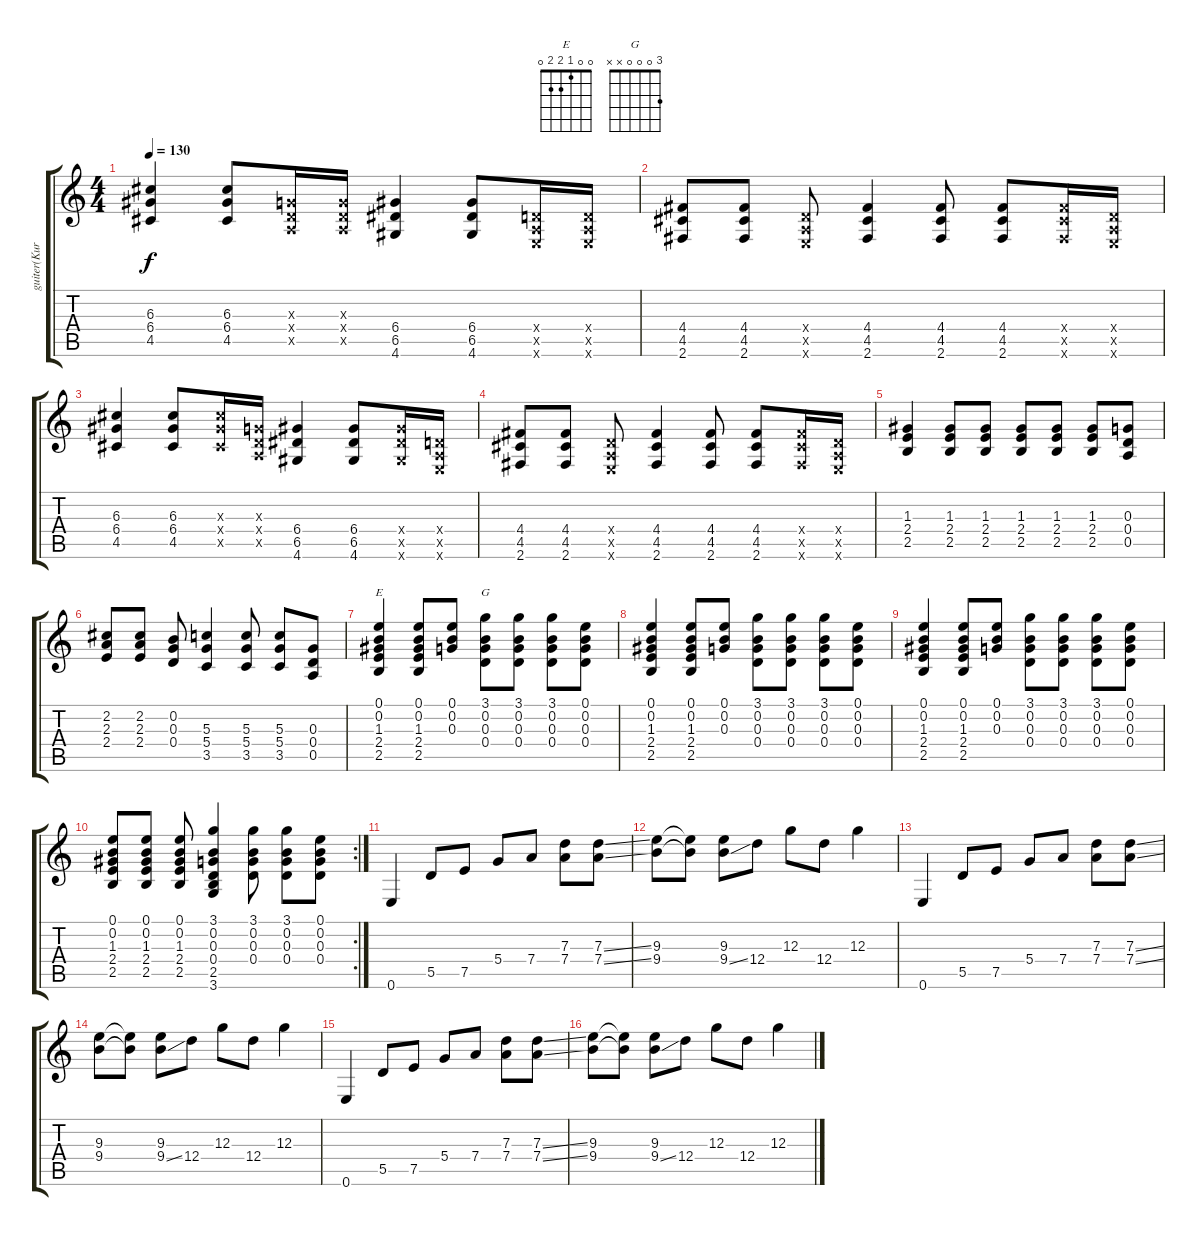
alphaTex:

\track ("guiter(Kurt Cobain)" "guiter(Kur") {instrument overdrivenguitar}
\staff {score tabs}
\tuning (E4 B3 G3 D3 A2 E2) {hide}
\chord ("E" 0 0 1 2 2 0)
\chord ("G" 3 0 0 0 x x)
\ts (4 4)
\tempo 130
\clef g2
\ks c
(6.3 6.4 4.5).4{dy f} (6.3 6.4 4.5).8 (0.3{x} 0.4{x} 0.5{x}).16 (0.3{x} 0.4{x} 0.5{x}).16 (6.4 6.5 4.6).4 (6.4 6.5 4.6).8 (0.4{x} 0.5{x} 0.6{x}).16 (0.4{x} 0.5{x} 0.6{x}).16 |
(4.4 4.5 2.6).8 (4.4 4.5 2.6).8 (0.4{x} 0.5{x} 0.6{x}).8 (4.4 4.5 2.6).4 (4.4 4.5 2.6).8 (4.4 4.5 2.6).8 (4.4{x} 4.5{x} 2.6{x}).16 (0.4{x} 0.5{x} 0.6{x}).16 |
(6.3 6.4 4.5).4 (6.3 6.4 4.5).8 (6.3{x} 6.4{x} 4.5{x}).16 (0.3{x} 0.4{x} 0.5{x}).16 (6.4 6.5 4.6).4 (6.4 6.5 4.6).8 (6.4{x} 6.5{x} 4.6{x}).16 (0.4{x} 0.5{x} 0.6{x}).16 |
(4.4 4.5 2.6).8 (4.4 4.5 2.6).8 (0.4{x} 0.5{x} 0.6{x}).8 (4.4 4.5 2.6).4 (4.4 4.5 2.6).8 (4.4 4.5 2.6).8 (4.4{x} 4.5{x} 2.6{x}).16 (0.4{x} 0.5{x} 0.6{x}).16 |
(1.3 2.4 2.5).4 (1.3 2.4 2.5).8 (1.3 2.4 2.5).8 (1.3 2.4 2.5).8 (1.3 2.4 2.5).8 (1.3 2.4 2.5).8 (0.3 0.4 0.5).8 |
(2.2 2.3 2.4).8 (2.2 2.3 2.4).8 (0.2 0.3 0.4).8 (5.3 5.4 3.5).4 (5.3 5.4 3.5).8 (5.3 5.4 3.5).8 (0.3 0.4 0.5).8 |
(0.1 0.2 1.3 2.4 2.5).4{ch "E"} (0.1 0.2 1.3 2.4 2.5).8 (0.1 0.2 0.3).8 (3.1 0.2 0.3 0.4).8{ch "G"} (3.1 0.2 0.3 0.4).8 (3.1 0.2 0.3 0.4).8 (0.1 0.2 0.3 0.4).8 |
(0.1 0.2 1.3 2.4 2.5).4 (0.1 0.2 1.3 2.4 2.5).8 (0.1 0.2 0.3).8 (3.1 0.2 0.3 0.4).8 (3.1 0.2 0.3 0.4).8 (3.1 0.2 0.3 0.4).8 (0.1 0.2 0.3 0.4).8 |
(0.1 0.2 1.3 2.4 2.5).4 (0.1 0.2 1.3 2.4 2.5).8 (0.1 0.2 0.3).8 (3.1 0.2 0.3 0.4).8 (3.1 0.2 0.3 0.4).8 (3.1 0.2 0.3 0.4).8 (0.1 0.2 0.3 0.4).8 |
\rc 2
(0.1 0.2 1.3 2.4 2.5).8 (0.1 0.2 1.3 2.4 2.5).8 (0.1 0.2 1.3 2.4 2.5).8 (3.1 0.2 0.3 0.4 2.5 3.6).4 (3.1 0.2 0.3 0.4).8 (3.1 0.2 0.3 0.4).8 (0.1 0.2 0.3 0.4).8 |
0.6.4 5.5.8 7.5.8 5.4.8 7.4.8 (7.3 7.4).8 (7.3{ss} 7.4{ss}).8 |
(9.3 9.4).8 (9.3{t} 9.4{t}).8 (9.3 9.4{ss}).8 12.4.8 12.3.8 12.4.8 12.3.4 |
0.6.4 5.5.8 7.5.8 5.4.8 7.4.8 (7.3 7.4).8 (7.3{ss} 7.4{ss}).8 |
(9.3 9.4).8 (9.3{t} 9.4{t}).8 (9.3 9.4{ss}).8 12.4.8 12.3.8 12.4.8 12.3.4 |
0.6.4 5.5.8 7.5.8 5.4.8 7.4.8 (7.3 7.4).8 (7.3{ss} 7.4{ss}).8 |
(9.3 9.4).8 (9.3{t} 9.4{t}).8 (9.3 9.4{ss}).8 12.4.8 12.3.8 12.4.8 12.3.4
